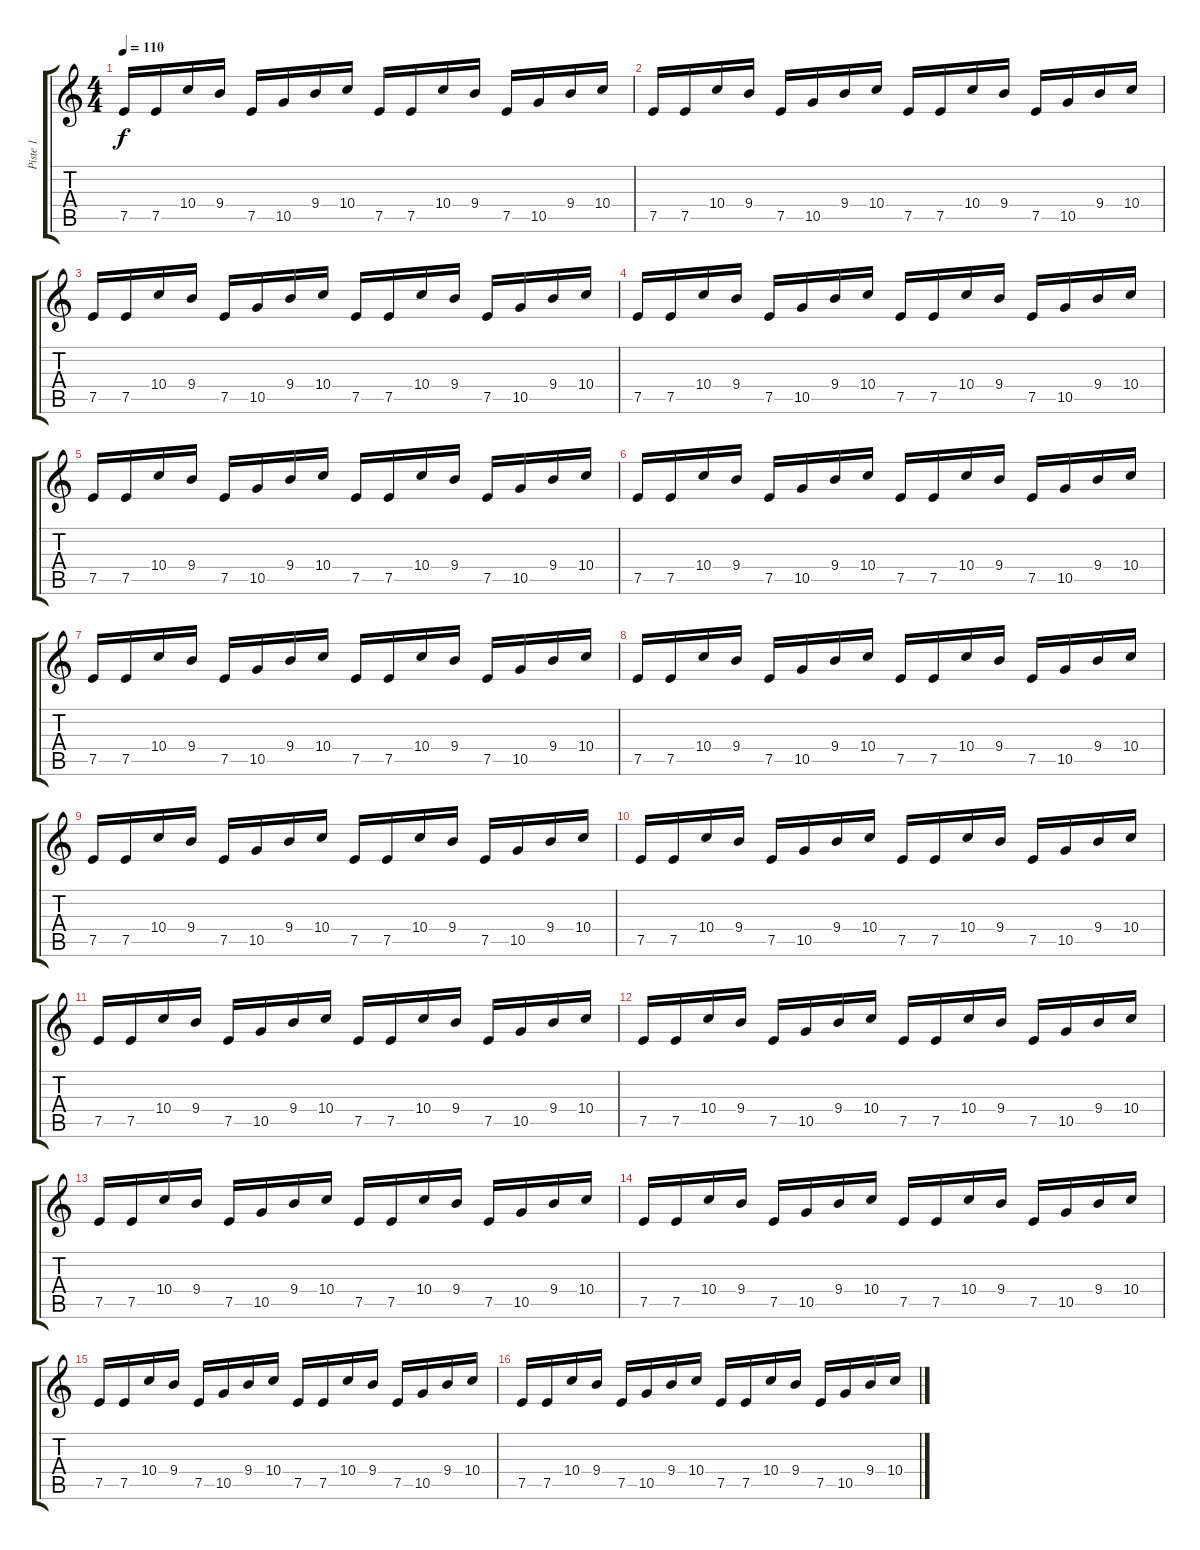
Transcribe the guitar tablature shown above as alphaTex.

\track ("Piste 1" "Piste 1") {instrument distortionguitar}
\staff {score tabs}
\tuning (E4 B3 G3 D3 A2 E2) {hide}
\ts (4 4)
\tempo 110
\clef g2
\ks c
7.5.16{dy f} 7.5.16 10.4.16 9.4.16 7.5.16 10.5.16 9.4.16 10.4.16 7.5.16 7.5.16 10.4.16 9.4.16 7.5.16 10.5.16 9.4.16 10.4.16 |
7.5.16 7.5.16 10.4.16 9.4.16 7.5.16 10.5.16 9.4.16 10.4.16 7.5.16 7.5.16 10.4.16 9.4.16 7.5.16 10.5.16 9.4.16 10.4.16 |
7.5.16 7.5.16 10.4.16 9.4.16 7.5.16 10.5.16 9.4.16 10.4.16 7.5.16 7.5.16 10.4.16 9.4.16 7.5.16 10.5.16 9.4.16 10.4.16 |
7.5.16 7.5.16 10.4.16 9.4.16 7.5.16 10.5.16 9.4.16 10.4.16 7.5.16 7.5.16 10.4.16 9.4.16 7.5.16 10.5.16 9.4.16 10.4.16 |
7.5.16 7.5.16 10.4.16 9.4.16 7.5.16 10.5.16 9.4.16 10.4.16 7.5.16 7.5.16 10.4.16 9.4.16 7.5.16 10.5.16 9.4.16 10.4.16 |
7.5.16 7.5.16 10.4.16 9.4.16 7.5.16 10.5.16 9.4.16 10.4.16 7.5.16 7.5.16 10.4.16 9.4.16 7.5.16 10.5.16 9.4.16 10.4.16 |
7.5.16 7.5.16 10.4.16 9.4.16 7.5.16 10.5.16 9.4.16 10.4.16 7.5.16 7.5.16 10.4.16 9.4.16 7.5.16 10.5.16 9.4.16 10.4.16 |
7.5.16 7.5.16 10.4.16 9.4.16 7.5.16 10.5.16 9.4.16 10.4.16 7.5.16 7.5.16 10.4.16 9.4.16 7.5.16 10.5.16 9.4.16 10.4.16 |
7.5.16 7.5.16 10.4.16 9.4.16 7.5.16 10.5.16 9.4.16 10.4.16 7.5.16 7.5.16 10.4.16 9.4.16 7.5.16 10.5.16 9.4.16 10.4.16 |
7.5.16 7.5.16 10.4.16 9.4.16 7.5.16 10.5.16 9.4.16 10.4.16 7.5.16 7.5.16 10.4.16 9.4.16 7.5.16 10.5.16 9.4.16 10.4.16 |
7.5.16 7.5.16 10.4.16 9.4.16 7.5.16 10.5.16 9.4.16 10.4.16 7.5.16 7.5.16 10.4.16 9.4.16 7.5.16 10.5.16 9.4.16 10.4.16 |
7.5.16 7.5.16 10.4.16 9.4.16 7.5.16 10.5.16 9.4.16 10.4.16 7.5.16 7.5.16 10.4.16 9.4.16 7.5.16 10.5.16 9.4.16 10.4.16 |
7.5.16 7.5.16 10.4.16 9.4.16 7.5.16 10.5.16 9.4.16 10.4.16 7.5.16 7.5.16 10.4.16 9.4.16 7.5.16 10.5.16 9.4.16 10.4.16 |
7.5.16 7.5.16 10.4.16 9.4.16 7.5.16 10.5.16 9.4.16 10.4.16 7.5.16 7.5.16 10.4.16 9.4.16 7.5.16 10.5.16 9.4.16 10.4.16 |
7.5.16 7.5.16 10.4.16 9.4.16 7.5.16 10.5.16 9.4.16 10.4.16 7.5.16 7.5.16 10.4.16 9.4.16 7.5.16 10.5.16 9.4.16 10.4.16 |
7.5.16 7.5.16 10.4.16 9.4.16 7.5.16 10.5.16 9.4.16 10.4.16 7.5.16 7.5.16 10.4.16 9.4.16 7.5.16 10.5.16 9.4.16 10.4.16
